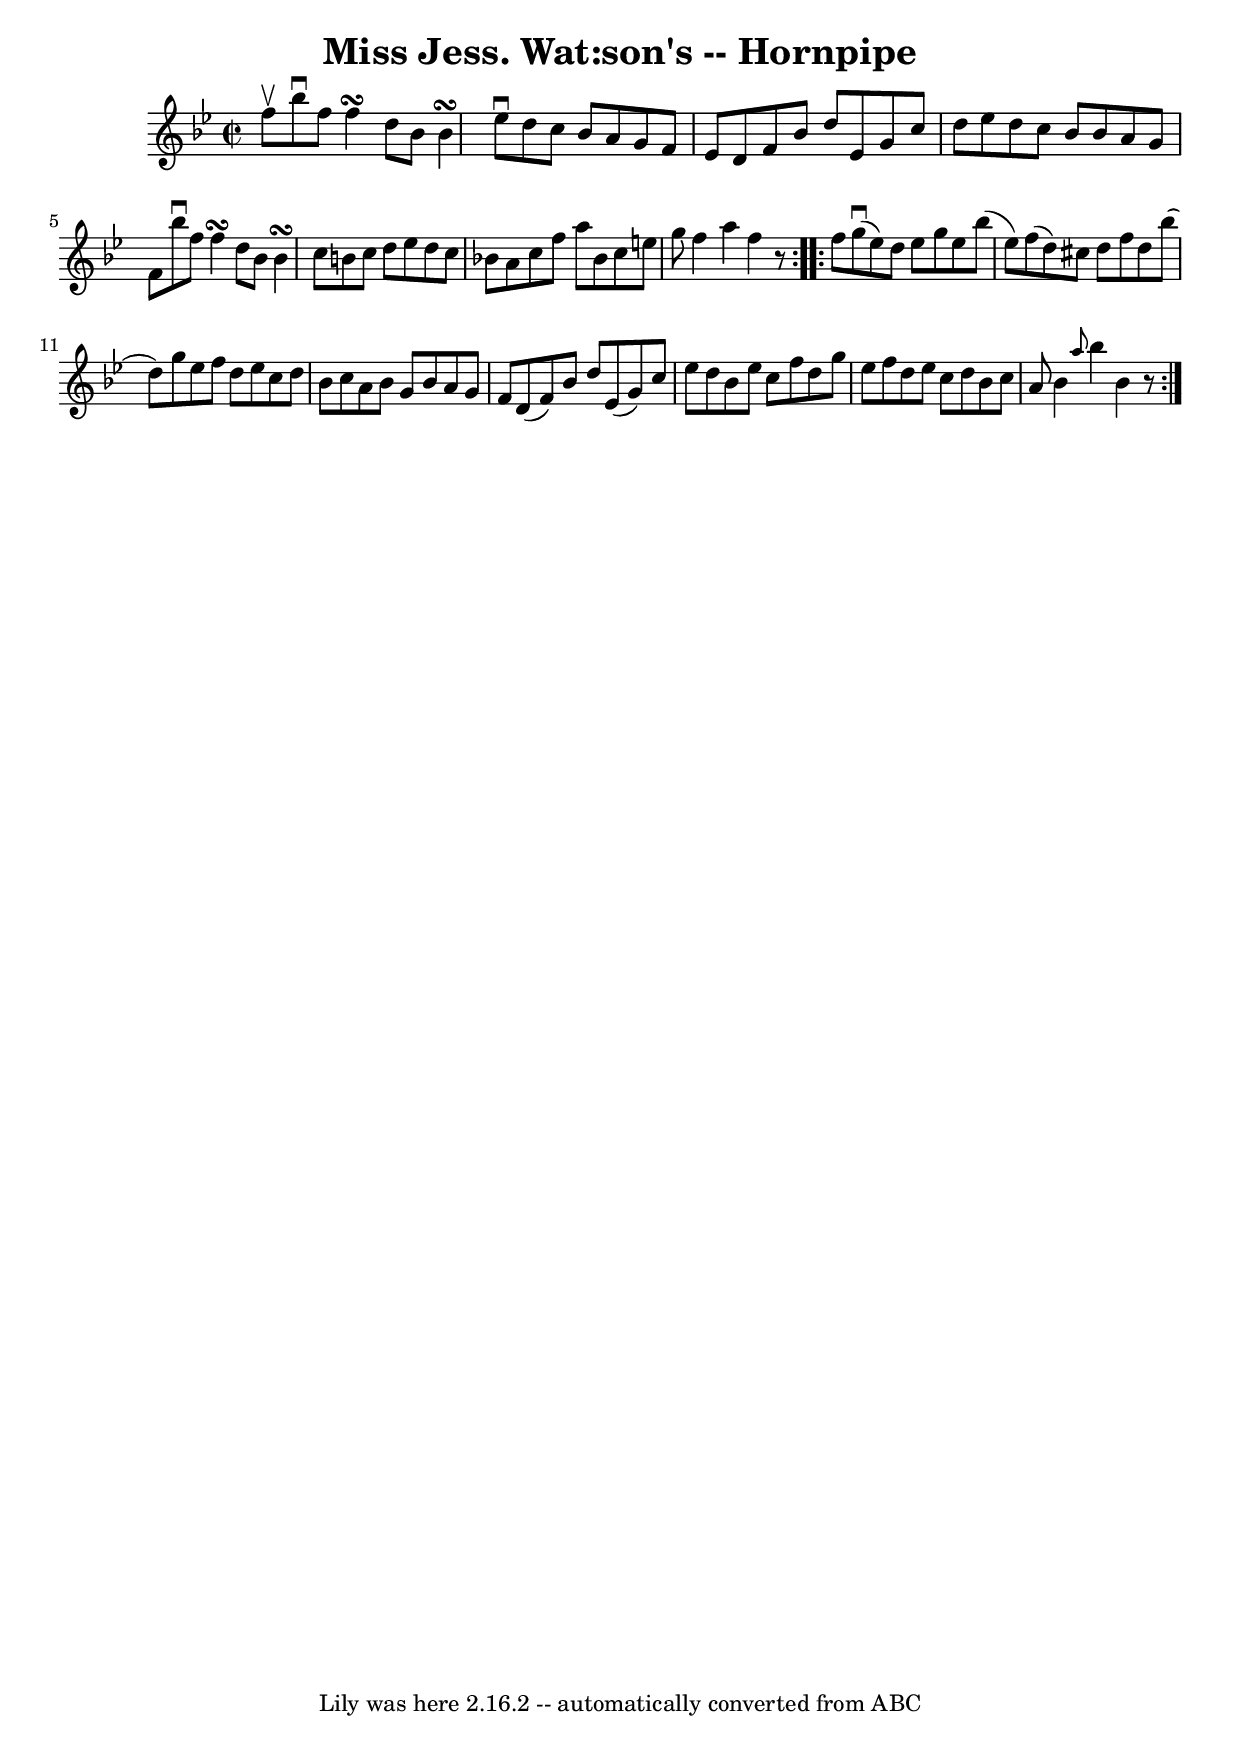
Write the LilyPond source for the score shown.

\version "2.16.2"
\include "Mammoth.ily"
\header {
  %% book = "Cole's 1000 Fiddle Tunes"
 crossRefNumber = "1"
 footnotes = ""
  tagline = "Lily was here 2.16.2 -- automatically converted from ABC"
  title = "Miss Jess. Wat:son's -- Hornpipe"

}
voicedefault =  {



  \repeat volta 2 {

    \override Staff.TimeSignature #'style = #'C
    \time 2/2      \key bf \major f''8^\upbow  |
 bf''8^\downbow f''8 f''4\turn d''8 bf'8 bf'4\turn   |
 ef''8^\downbow d''8 c''8 bf'8 a'8 g'8 f'8 ef'8   |
 d'8 f'8 bf'8 d''8 ef'8 g'8 c''8 d''8   |
 ef''8 d''8 c''8 bf'8 bf'8 a'8 g'8 f'8   |
 bf''8^\downbow f''8 f''4\turn d''8 bf'8 bf'4\turn   |
 c''8 b'8 c''8 d''8 ef''8 d''8 c''8 bf'!8   |
 a'8 c''8 f''8 a''8 bf'8 c''8 e''8 g''8   |
 f''4 a''4 f''4    r8 
  }  
  
  \repeat volta 2 { f''8   |
 g''8 (^\downbow ef''8) d''8 ef''8 g''8 ef''8 bf''8 (ef''8)  |
 f''8 (d''8) cs''8 d''8 f''8 d''8 bf''8 (d''8)  |
 g''8 ef''8 f''8 d''8 ef''8 c''8 d''8 bf'8   |
 c''8 a'8 bf'8 g'8 bf'8 a'8 g'8 f'8   |
 d'8 (f'8) bf'8 d''8 ef'8 (g'8) c''8 ef''8   |
 d''8 bf'8 ef''8 c''8 f''8 d''8 g''8 ef''8   |
 f''8 d''8 ef''8 c''8 d''8 bf'8 c''8 a'8   |
 bf'4  \grace {    
 a''8  
    } bf''4 bf'4    r8 
  }   

}

\score{
  <<

    \context Staff="default"
    {
      \voicedefault 
      
    }

  >>
  \layout {
    
  }
  \midi {
  }

}
